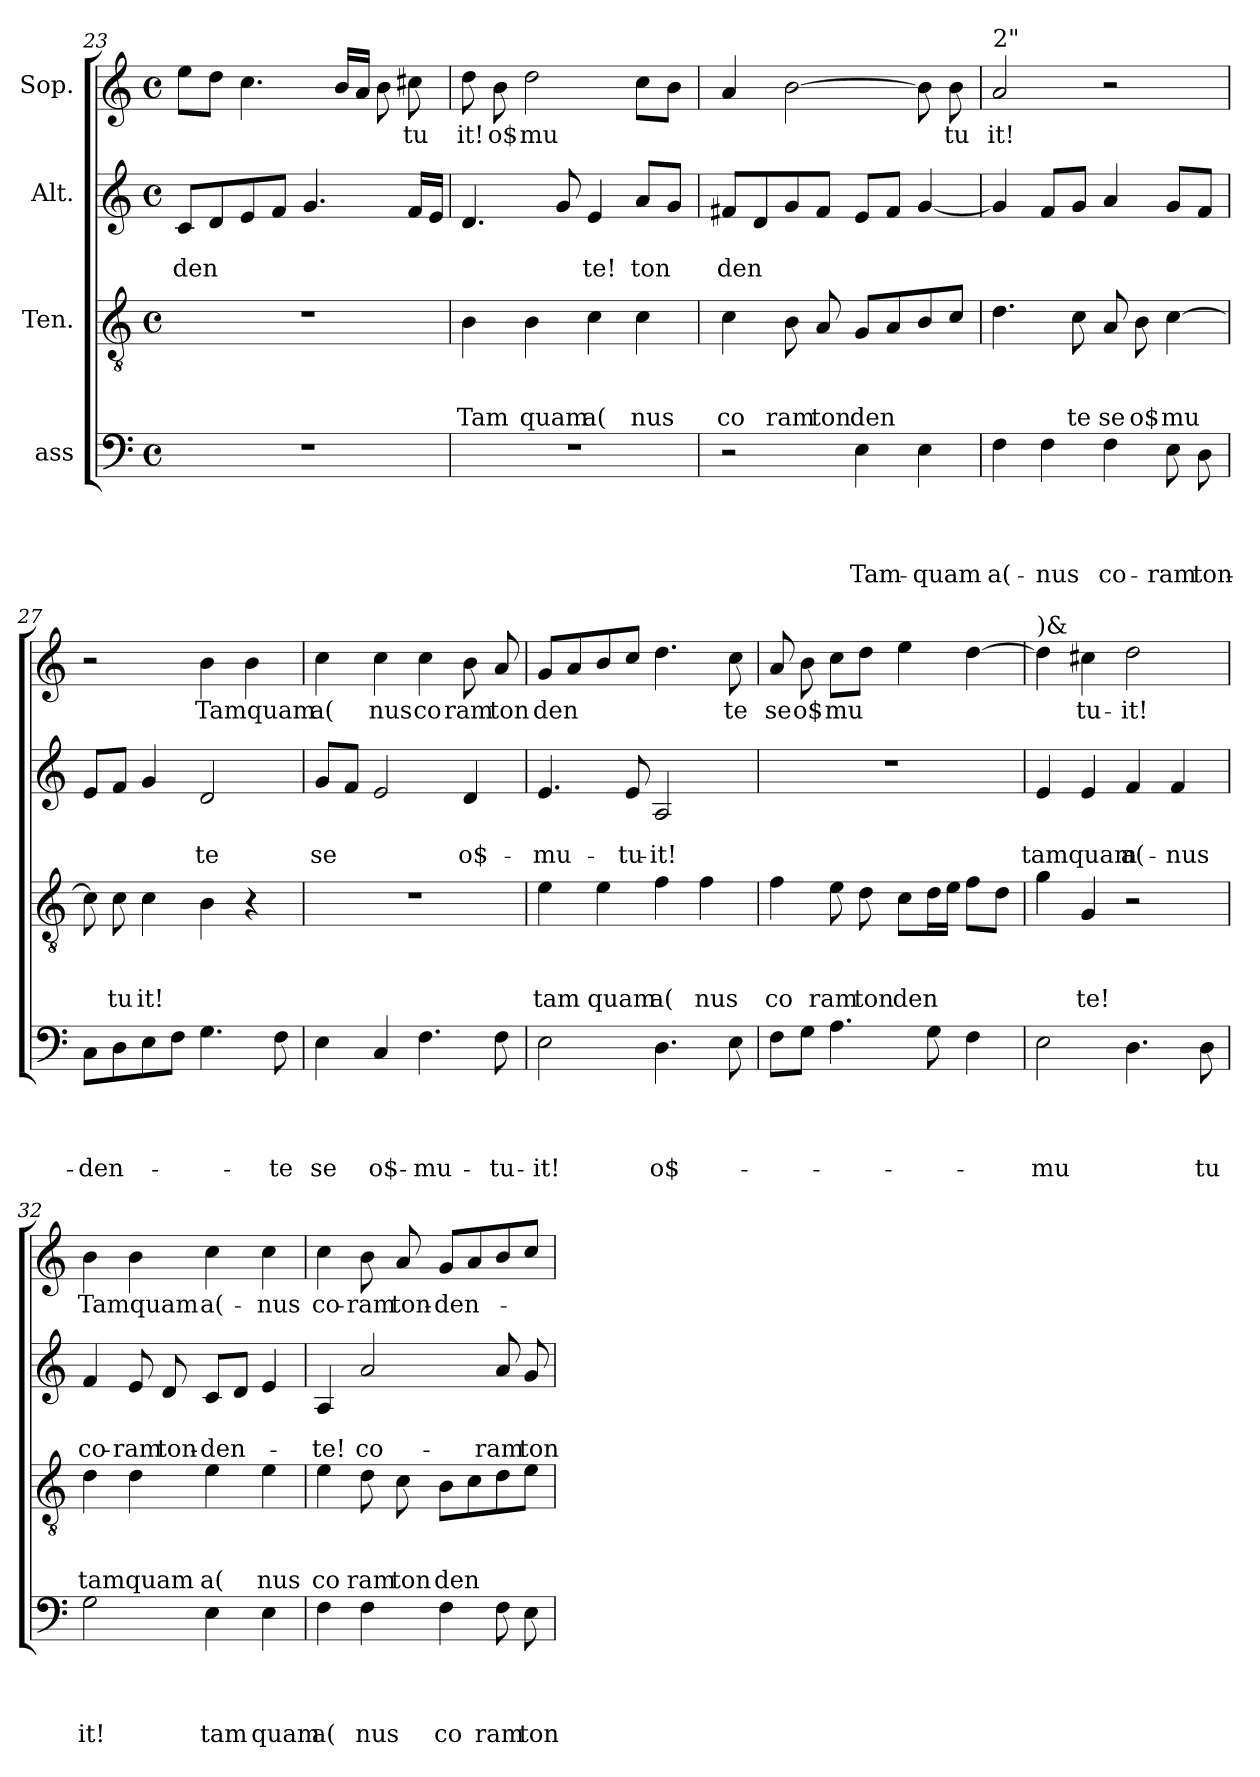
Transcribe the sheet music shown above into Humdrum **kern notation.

**kern	**text	**text	**text	**text	**kern	**text	**text	**text	**kern	**text	**text	**kern	**text
*part4	*part4	*part4	*part4	*part4	*part3	*part3	*part3	*part3	*part2	*part2	*part2	*part1	*part1
*staff4	*staff4	*staff4	*staff4	*staff4	*staff3	*staff3	*staff3	*staff3	*staff2	*staff2	*staff2	*staff1	*staff1
*I"ass	*	*	*	*	*I"Ten.	*	*	*	*I"Alt.	*	*	*I"Sop.	*
*clefF4	*	*	*	*	*clefGv2	*	*	*	*clefG2	*	*	*clefG2	*
*k[]	*	*	*	*	*k[]	*	*	*	*k[]	*	*	*k[]	*
*C:	*	*	*	*	*C:	*	*	*	*C:	*	*	*C:	*
*M4/4	*	*	*	*	*M4/4	*	*	*	*M4/4	*	*	*M4/4	*
*met(c)	*	*	*	*	*met(c)	*	*	*	*met(c)	*	*	*met(c)	*
=23	=23	=23	=23	=23	=23	=23	=23	=23	=23	=23	=23	=23	=23
!	!	!	!	!	!	!	!	!	!	!	!LO:LY:b	!	!
1r	.	.	.	.	1r	.	.	.	8c/L	.	den	8ee\L	.
.	.	.	.	.	.	.	.	.	8d/	.	.	8dd\J	.
.	.	.	.	.	.	.	.	.	8e/	.	.	4.cc\	.
.	.	.	.	.	.	.	.	.	8f/J	.	.	.	.
.	.	.	.	.	.	.	.	.	4.g/	.	.	.	.
.	.	.	.	.	.	.	.	.	.	.	.	16b/LL	.
.	.	.	.	.	.	.	.	.	.	.	.	16a/JJ	.
.	.	.	.	.	.	.	.	.	.	.	.	8b\	.
!	!	!	!	!	!	!	!	!	!	!	!	!	!LO:LY:b
.	.	.	.	.	.	.	.	.	16f/LL	.	.	8cc#X\	tu
.	.	.	.	.	.	.	.	.	16e/JJ	.	.	.	.
=24	=24	=24	=24	=24	=24	=24	=24	=24	=24	=24	=24	=24	=24
!	!	!	!	!	!	!	!	!LO:LY:b	!	!	!	!	!LO:LY:b
1r	.	.	.	.	4B\	.	.	Tam	4.d/	.	.	8dd\	it!
!	!	!	!	!	!	!	!	!	!	!	!	!	!LO:LY:b
.	.	.	.	.	.	.	.	.	.	.	.	8b\	o$
!	!	!	!	!	!	!	!	!LO:LY:b	!	!	!	!	!LO:LY:b
.	.	.	.	.	4B\	.	.	quam	.	.	.	2dd\	mu
.	.	.	.	.	.	.	.	.	8g/	.	.	.	.
!	!	!	!	!	!	!	!	!LO:LY:b	!	!	!LO:LY:b	!	!
.	.	.	.	.	4c\	.	.	a(	4e/	.	te!	.	.
!	!	!	!	!	!	!	!	!LO:LY:b	!	!	!LO:LY:b	!	!
.	.	.	.	.	4c\	.	.	nus	8a/L	.	ton	8cc\L	.
.	.	.	.	.	.	.	.	.	8g/J	.	.	8b\J	.
=25	=25	=25	=25	=25	=25	=25	=25	=25	=25	=25	=25	=25	=25
!	!	!	!	!	!	!	!	!LO:LY:b	!	!	!LO:LY:b	!	!
2r	.	.	.	.	4c\	.	.	co	8f#X/L	.	den	4a/	.
.	.	.	.	.	.	.	.	.	8d/	.	.	.	.
!	!	!	!	!	!	!	!	!LO:LY:b	!	!	!	!	!
.	.	.	.	.	8B\	.	.	ram	8g/	.	.	[>2b\	.
!	!	!	!	!	!	!	!	!LO:LY:b	!	!	!	!	!
.	.	.	.	.	8A/	.	.	ton	8f#/J	.	.	.	.
!	!	!	!	!LO:LY:b	!	!	!	!LO:LY:b	!	!	!	!	!
4E\	.	.	.	Tam-	8G/L	.	.	den	8e/L	.	.	.	.
.	.	.	.	.	8A/	.	.	.	8f#/J	.	.	.	.
!	!	!	!	!LO:LY:b	!	!	!	!	!	!	!	!	!
4E\	.	.	.	-quam	8B/	.	.	.	[<4g/	.	.	8b\]	.
!	!	!	!	!	!	!	!	!	!	!	!	!	!LO:LY:b
.	.	.	.	.	8c/J	.	.	.	.	.	.	8b\	tu
!!LO:LB:g=z
=26	=26	=26	=26	=26	=26	=26	=26	=26	=26	=26	=26	=26	=26
!	!	!	!	!	!	!	!	!	!	!	!	!LO:TX:a:t=2"	!
!	!	!	!	!LO:LY:b	!	!	!	!	!	!	!	!	!LO:LY:b
4F\	.	.	.	a(-	4.d\	.	.	.	4g/]	.	.	2a/	it!
!	!	!	!	!LO:LY:b	!	!	!	!	!	!	!	!	!
4F\	.	.	.	-nus	.	.	.	.	8f/L	.	.	.	.
!	!	!	!	!	!	!	!	!LO:LY:b	!	!	!	!	!
.	.	.	.	.	8c\	.	.	te	8g/J	.	.	.	.
!	!	!	!	!LO:LY:b	!	!	!	!LO:LY:b	!	!	!	!	!
4F\	.	.	.	co-	8A/	.	.	se	4a/	.	.	2r	.
!	!	!	!	!	!	!	!	!LO:LY:b	!	!	!	!	!
.	.	.	.	.	8B\	.	.	o$	.	.	.	.	.
!	!	!	!	!LO:LY:b	!	!	!	!LO:LY:b	!	!	!	!	!
8E\	.	.	.	-ram	[>4c\	.	.	mu	8g/L	.	.	.	.
!	!	!	!	!LO:LY:b	!	!	!	!	!	!	!	!	!
8D\	.	.	.	ton-	.	.	.	.	8f/J	.	.	.	.
=27	=27	=27	=27	=27	=27	=27	=27	=27	=27	=27	=27	=27	=27
!	!	!	!	!LO:LY:b	!	!	!	!	!	!	!	!	!
8C\L	.	.	.	-den-	8c\]	.	.	.	8e/L	.	.	2r	.
!	!	!	!	!	!	!	!	!LO:LY:b	!	!	!	!	!
8D\	.	.	.	.	8c\	.	.	tu	8f/J	.	.	.	.
!	!	!	!	!	!	!	!	!LO:LY:b	!	!	!	!	!
8E\	.	.	.	.	4c\	.	.	it!	4g/	.	.	.	.
8F\J	.	.	.	.	.	.	.	.	.	.	.	.	.
!	!	!	!	!	!	!	!	!	!	!	!LO:LY:b	!	!LO:LY:b
4.G\	.	.	.	.	4B\	.	.	.	2d/	.	te	4b\	Tamquam
.	.	.	.	.	4r	.	.	.	.	.	.	4b\	.
!	!	!	!	!LO:LY:b	!	!	!	!	!	!	!	!	!
8F\	.	.	.	-te	.	.	.	.	.	.	.	.	.
=28	=28	=28	=28	=28	=28	=28	=28	=28	=28	=28	=28	=28	=28
!	!	!	!	!LO:LY:b	!	!	!	!	!	!	!LO:LY:b	!	!LO:LY:b
4E\	.	.	.	se	1r	.	.	.	8g/L	.	se	4cc\	a(
.	.	.	.	.	.	.	.	.	8f/J	.	.	.	.
!	!	!	!	!LO:LY:b	!	!	!	!	!	!	!	!	!LO:LY:b
4C/	.	.	.	o$-	.	.	.	.	2e/	.	.	4cc\	nus
!	!	!	!	!LO:LY:b	!	!	!	!	!	!	!	!	!LO:LY:b
4.F\	.	.	.	-mu-	.	.	.	.	.	.	.	4cc\	co
!	!	!	!	!	!	!	!	!	!	!	!LO:LY:b	!	!LO:LY:b
.	.	.	.	.	.	.	.	.	4d/	.	o$-	8b\	ram
!	!	!	!	!LO:LY:b	!	!	!	!	!	!	!	!	!LO:LY:b
8F\	.	.	.	-tu-	.	.	.	.	.	.	.	8a/	ton
=29	=29	=29	=29	=29	=29	=29	=29	=29	=29	=29	=29	=29	=29
!	!	!	!	!LO:LY:b	!	!	!	!LO:LY:b	!	!	!LO:LY:b	!	!LO:LY:b
2E\	.	.	.	-it!	4e\	.	.	tam	4.e/	.	-mu-	8g/L	den
.	.	.	.	.	.	.	.	.	.	.	.	8a/	.
!	!	!	!	!	!	!	!	!LO:LY:b	!	!	!	!	!
.	.	.	.	.	4e\	.	.	quam	.	.	.	8b/	.
!	!	!	!	!	!	!	!	!	!	!	!LO:LY:b	!	!
.	.	.	.	.	.	.	.	.	8e/	.	-tu-	8cc/J	.
!	!	!	!	!LO:LY:b	!	!	!	!LO:LY:b	!	!	!LO:LY:b	!	!
4.D\	.	.	.	o$-	4f\	.	.	a(	2A/	.	-it!	4.dd\	.
!	!	!	!	!	!	!	!	!LO:LY:b	!	!	!	!	!
.	.	.	.	.	4f\	.	.	nus	.	.	.	.	.
!	!	!	!	!	!	!	!	!	!	!	!	!	!LO:LY:b
8E\	.	.	.	.	.	.	.	.	.	.	.	8cc\	te
=30	=30	=30	=30	=30	=30	=30	=30	=30	=30	=30	=30	=30	=30
!	!	!	!	!	!	!	!	!LO:LY:b	!	!	!	!	!LO:LY:b
8F\L	.	.	.	.	4f\	.	.	co	1r	.	.	8a/	se
!	!	!	!	!	!	!	!	!	!	!	!	!	!LO:LY:b
8G\J	.	.	.	.	.	.	.	.	.	.	.	8b\	o$
!	!	!	!	!	!	!	!	!LO:LY:b	!	!	!	!	!LO:LY:b
4.A\	.	.	.	.	8e\	.	.	ram	.	.	.	8cc\L	mu
!	!	!	!	!	!	!	!	!LO:LY:b	!	!	!	!	!
.	.	.	.	.	8d\	.	.	ton	.	.	.	8dd\J	.
!	!	!	!	!	!	!	!	!LO:LY:b	!	!	!	!	!
.	.	.	.	.	8c\L	.	.	den	.	.	.	4ee\	.
8G\	.	.	.	.	16d\L	.	.	.	.	.	.	.	.
.	.	.	.	.	16e\JJ	.	.	.	.	.	.	.	.
4F\	.	.	.	.	8f\L	.	.	.	.	.	.	[<4dd\	.
.	.	.	.	.	8d\J	.	.	.	.	.	.	.	.
!!LO:LB:g=z
=31	=31	=31	=31	=31	=31	=31	=31	=31	=31	=31	=31	=31	=31
!	!	!	!	!	!	!	!	!	!	!	!	!LO:TX:a:t=)&	!
!	!	!	!	!LO:LY:b	!	!	!	!	!	!	!LO:LY:b	!	!
2E\	.	.	.	-mu	4g\	.	.	.	4e/	.	tamquam	4dd\]	.
!	!	!	!	!	!	!	!	!LO:LY:b	!	!	!	!	!LO:LY:b
.	.	.	.	.	4G/	.	.	te!	4e/	.	.	4cc#X\	tu-
!	!	!	!	!	!	!	!	!	!	!	!LO:LY:b	!	!LO:LY:b
4.D\	.	.	.	.	2r	.	.	.	4f/	.	a(-	2dd\	-it!
!	!	!	!	!	!	!	!	!	!	!	!LO:LY:b	!	!
.	.	.	.	.	.	.	.	.	4f/	.	-nus	.	.
!	!	!	!	!LO:LY:b	!	!	!	!	!	!	!	!	!
8D\	.	.	.	tu	.	.	.	.	.	.	.	.	.
=32	=32	=32	=32	=32	=32	=32	=32	=32	=32	=32	=32	=32	=32
!	!	!	!	!LO:LY:b	!	!	!	!LO:LY:b	!	!	!LO:LY:b	!	!LO:LY:b
2G\	.	.	.	it!	4d\	.	.	tamquam	4f/	.	co-	4b\	Tamquam
!	!	!	!	!	!	!	!	!	!	!	!LO:LY:b	!	!
.	.	.	.	.	4d\	.	.	.	8e/	.	-ram	4b\	.
!	!	!	!	!	!	!	!	!	!	!	!LO:LY:b	!	!
.	.	.	.	.	.	.	.	.	8d/	.	ton-	.	.
!	!	!	!	!LO:LY:b	!	!	!	!LO:LY:b	!	!	!LO:LY:b	!	!LO:LY:b
4E\	.	.	.	tam	4e\	.	.	a(	8c/L	.	-den-	4cc\	a(-
.	.	.	.	.	.	.	.	.	8d/J	.	.	.	.
!	!	!	!	!LO:LY:b	!	!	!	!LO:LY:b	!	!	!	!	!LO:LY:b
4E\	.	.	.	quam	4e\	.	.	nus	4e/	.	.	4cc\	-nus
=33	=33	=33	=33	=33	=33	=33	=33	=33	=33	=33	=33	=33	=33
!	!	!	!	!LO:LY:b	!	!	!	!LO:LY:b	!	!	!LO:LY:b	!	!LO:LY:b
4F\	.	.	.	a(	4e\	.	.	co	4A/	.	-te!	4cc\	co-
!	!	!	!	!LO:LY:b	!	!	!	!LO:LY:b	!	!	!LO:LY:b	!	!LO:LY:b
4F\	.	.	.	nus	8d\	.	.	ram	2a/	.	co-	8b\	-ram
!	!	!	!	!	!	!	!	!LO:LY:b	!	!	!	!	!LO:LY:b
.	.	.	.	.	8c\	.	.	ton	.	.	.	8a/	ton-
!	!	!	!	!LO:LY:b	!	!	!	!LO:LY:b	!	!	!	!	!LO:LY:b
4F\	.	.	.	co	8B\L	.	.	den	.	.	.	8g/L	-den-
.	.	.	.	.	8c\	.	.	.	.	.	.	8a/	.
!	!	!	!	!LO:LY:b	!	!	!	!	!	!	!LO:LY:b	!	!
8F\	.	.	.	ram	8d\	.	.	.	8a/	.	-ram	8b/	.
!	!	!	!	!LO:LY:b	!	!	!	!	!	!	!LO:LY:b	!	!
8E\	.	.	.	ton	8e\J	.	.	.	8g/	.	ton-	8cc/J	.
=	=	=	=	=	=	=	=	=	=	=	=	=	=
*-	*-	*-	*-	*-	*-	*-	*-	*-	*-	*-	*-	*-	*-
